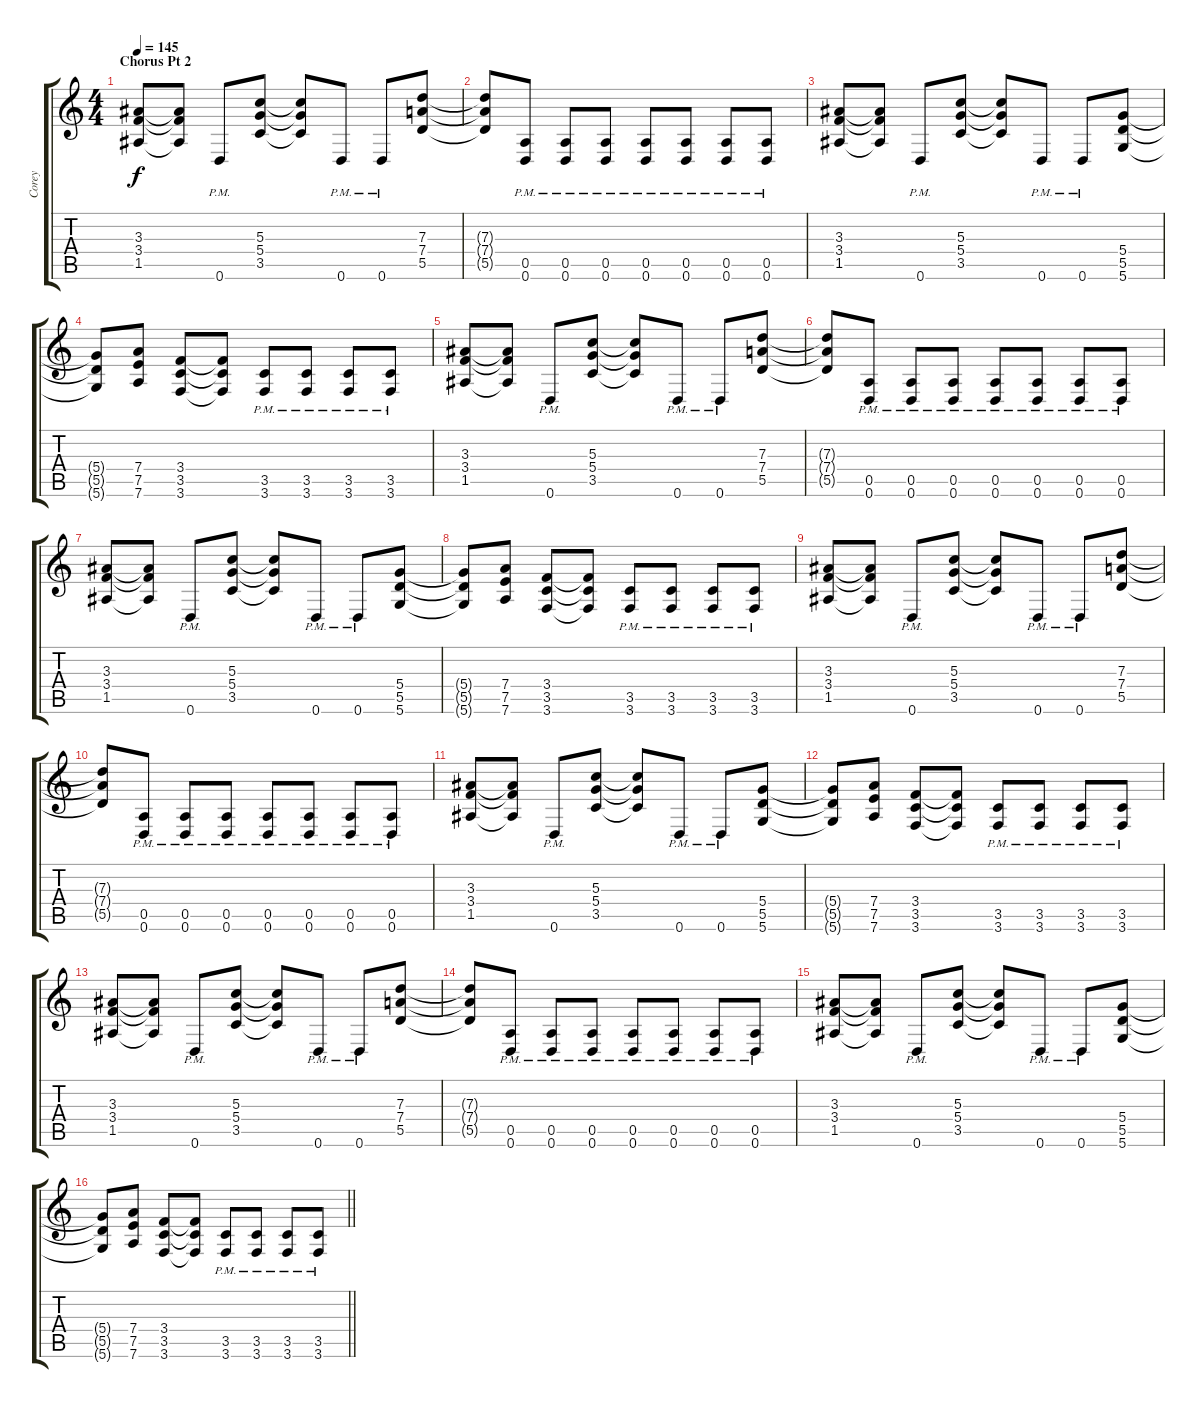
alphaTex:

\track ("Corey" "Corey") {instrument distortionguitar}
\staff {score tabs}
\tuning (E4 B3 G3 D3 A2 D2) {hide}
\ts (4 4)
\section ("" "Chorus Pt 2")
\tempo 145
\clef g2
\ks c
(3.3 3.4 1.5).8{dy f} (3.3{t} 3.4{t} 1.5{t}).8 0.6{pm}.8 (5.3 5.4 3.5).8 (5.3{t} 5.4{t} 3.5{t}).8 0.6{pm}.8 0.6{pm}.8 (7.3 7.4 5.5).8 |
(7.3{t} 7.4{t} 5.5{t}).8 (0.5{pm} 0.6{pm}).8 (0.5{pm} 0.6{pm}).8 (0.5{pm} 0.6{pm}).8 (0.5{pm} 0.6{pm}).8 (0.5{pm} 0.6{pm}).8 (0.5{pm} 0.6{pm}).8 (0.5{pm} 0.6{pm}).8 |
(3.3 3.4 1.5).8 (3.3{t} 3.4{t} 1.5{t}).8 0.6{pm}.8 (5.3 5.4 3.5).8 (5.3{t} 5.4{t} 3.5{t}).8 0.6{pm}.8 0.6{pm}.8 (5.4 5.5 5.6).8 |
(5.4{t} 5.5{t} 5.6{t}).8 (7.4 7.5 7.6).8 (3.4 3.5 3.6).8 (3.4{t} 3.5{t} 3.6{t}).8 (3.5{pm} 3.6{pm}).8 (3.5{pm} 3.6{pm}).8 (3.5{pm} 3.6{pm}).8 (3.5{pm} 3.6{pm}).8 |
(3.3 3.4 1.5).8 (3.3{t} 3.4{t} 1.5{t}).8 0.6{pm}.8 (5.3 5.4 3.5).8 (5.3{t} 5.4{t} 3.5{t}).8 0.6{pm}.8 0.6{pm}.8 (7.3 7.4 5.5).8 |
(7.3{t} 7.4{t} 5.5{t}).8 (0.5{pm} 0.6{pm}).8 (0.5{pm} 0.6{pm}).8 (0.5{pm} 0.6{pm}).8 (0.5{pm} 0.6{pm}).8 (0.5{pm} 0.6{pm}).8 (0.5{pm} 0.6{pm}).8 (0.5{pm} 0.6{pm}).8 |
(3.3 3.4 1.5).8 (3.3{t} 3.4{t} 1.5{t}).8 0.6{pm}.8 (5.3 5.4 3.5).8 (5.3{t} 5.4{t} 3.5{t}).8 0.6{pm}.8 0.6{pm}.8 (5.4 5.5 5.6).8 |
(5.4{t} 5.5{t} 5.6{t}).8 (7.4 7.5 7.6).8 (3.4 3.5 3.6).8 (3.4{t} 3.5{t} 3.6{t}).8 (3.5{pm} 3.6{pm}).8 (3.5{pm} 3.6{pm}).8 (3.5{pm} 3.6{pm}).8 (3.5{pm} 3.6{pm}).8 |
(3.3 3.4 1.5).8 (3.3{t} 3.4{t} 1.5{t}).8 0.6{pm}.8 (5.3 5.4 3.5).8 (5.3{t} 5.4{t} 3.5{t}).8 0.6{pm}.8 0.6{pm}.8 (7.3 7.4 5.5).8 |
(7.3{t} 7.4{t} 5.5{t}).8 (0.5{pm} 0.6{pm}).8 (0.5{pm} 0.6{pm}).8 (0.5{pm} 0.6{pm}).8 (0.5{pm} 0.6{pm}).8 (0.5{pm} 0.6{pm}).8 (0.5{pm} 0.6{pm}).8 (0.5{pm} 0.6{pm}).8 |
(3.3 3.4 1.5).8 (3.3{t} 3.4{t} 1.5{t}).8 0.6{pm}.8 (5.3 5.4 3.5).8 (5.3{t} 5.4{t} 3.5{t}).8 0.6{pm}.8 0.6{pm}.8 (5.4 5.5 5.6).8 |
(5.4{t} 5.5{t} 5.6{t}).8 (7.4 7.5 7.6).8 (3.4 3.5 3.6).8 (3.4{t} 3.5{t} 3.6{t}).8 (3.5{pm} 3.6{pm}).8 (3.5{pm} 3.6{pm}).8 (3.5{pm} 3.6{pm}).8 (3.5{pm} 3.6{pm}).8 |
(3.3 3.4 1.5).8 (3.3{t} 3.4{t} 1.5{t}).8 0.6{pm}.8 (5.3 5.4 3.5).8 (5.3{t} 5.4{t} 3.5{t}).8 0.6{pm}.8 0.6{pm}.8 (7.3 7.4 5.5).8 |
(7.3{t} 7.4{t} 5.5{t}).8 (0.5{pm} 0.6{pm}).8 (0.5{pm} 0.6{pm}).8 (0.5{pm} 0.6{pm}).8 (0.5{pm} 0.6{pm}).8 (0.5{pm} 0.6{pm}).8 (0.5{pm} 0.6{pm}).8 (0.5{pm} 0.6{pm}).8 |
(3.3 3.4 1.5).8 (3.3{t} 3.4{t} 1.5{t}).8 0.6{pm}.8 (5.3 5.4 3.5).8 (5.3{t} 5.4{t} 3.5{t}).8 0.6{pm}.8 0.6{pm}.8 (5.4 5.5 5.6).8 |
\barLineRight lightlight
(5.4{t} 5.5{t} 5.6{t}).8 (7.4 7.5 7.6).8 (3.4 3.5 3.6).8 (3.4{t} 3.5{t} 3.6{t}).8 (3.5{pm} 3.6{pm}).8 (3.5{pm} 3.6{pm}).8 (3.5{pm} 3.6{pm}).8 (3.5{pm} 3.6{pm}).8
